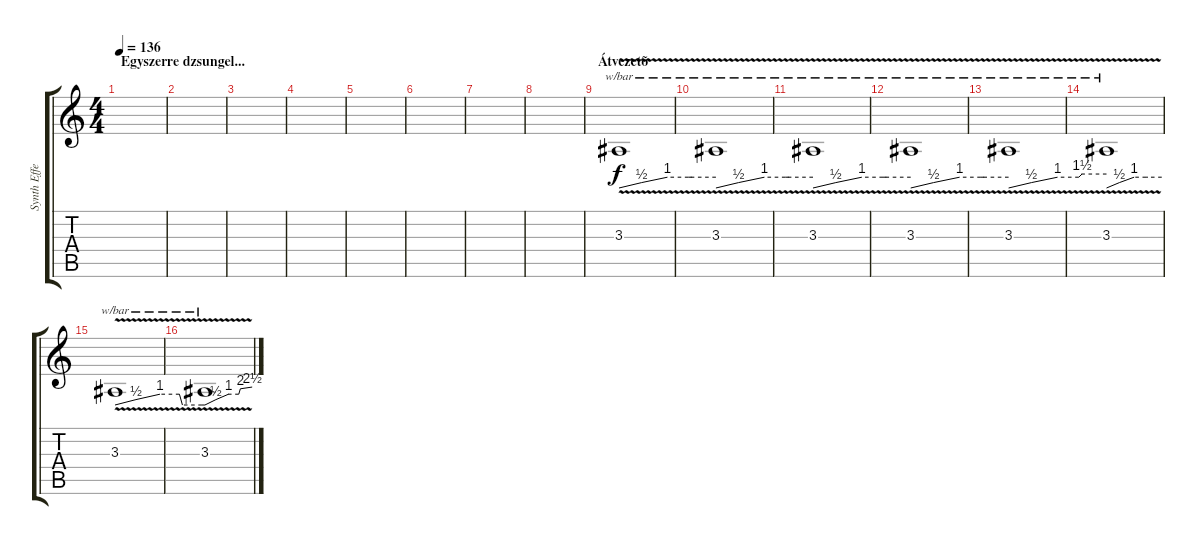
\track ("Synth Effekt" "Synth Effe") {instrument fx3crystal}
\staff {score tabs}
\tuning (E4 B3 G3 D3 A2 E2) {hide}
\ts (4 4)
\section ("" "Egyszerre dzsungel...")
\tempo 136
\clef g2
\ks c
|
|
|
|
|
|
|
|
\section ("" "Átvezetõ ")
3.3{v}.1{tbe (custom default 0 0 14 2 30 4 43 4 45 4 60 4)} |
3.3{v}.1{tbe (custom default 0 0 14 2 30 4 43 4 45 4 60 4)} |
3.3{v}.1{tbe (custom default 0 0 14 2 30 4 43 4 45 4 60 4)} |
3.3{v}.1{tbe (custom default 0 0 14 2 30 4 43 4 45 4 60 4)} |
3.3{v}.1{tbe (custom default 0 0 14 2 30 4 43 4 45 6 60 6)} |
3.3{v}.1{tbe (custom default 0 0 14 2 30 4 43 4 45 4 60 4)} |
3.3{v}.1{tbe (custom default 0 0 14 2 30 4 43 4 45 0 58 0 60 0)} |
3.3{v}.1{tbe (custom default 0 0 14 2 30 4 43 4 45 8 60 10)}
